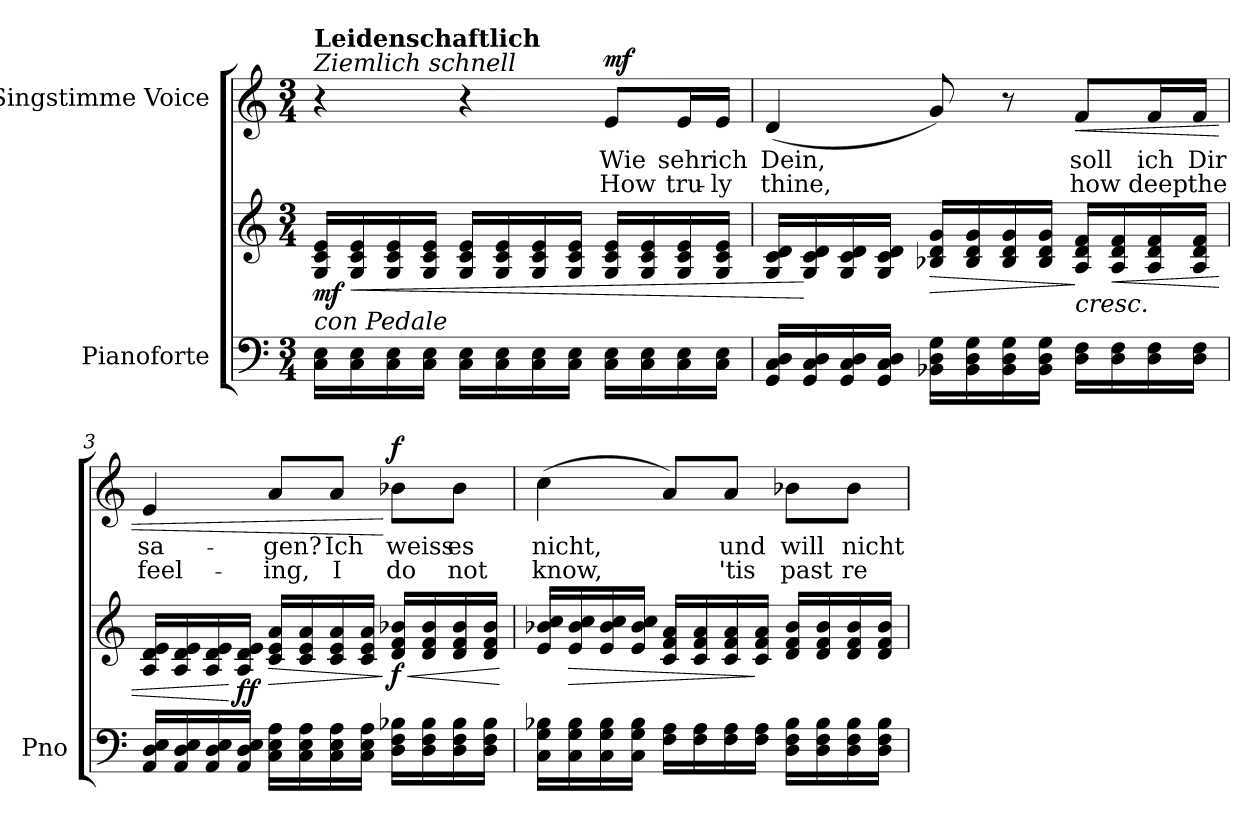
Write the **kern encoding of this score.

**kern	**kern	**dynam	**kern	**text	**text	**dynam
*part2	*part2	*part2	*part1	*part1	*part1	*part1
*staff3	*staff2	*staff2/3	*staff1	*staff1	*staff1	*staff1
*I"Pianoforte	*	*	*I"Singstimme Voice	*	*	*
*I'Pno	*	*	*	*	*	*
*clefF4	*clefG2	*	*clefG2	*	*	*
*k[]	*k[]	*	*k[]	*	*	*
*M3/4	*M3/4	*	*M3/4	*	*	*
=1	=1	=1	=1	=1	=1	=1
!	!	!	!LO:TX:a:i:t=Ziemlich schnell	!	!	!
!	!	!	!LO:TX:a:B:t=Leidenschaftlich	!	!	!
!LO:TX:a:i:t=con Pedale	!	!	!	!	!	!
!	!	!LO:DY:b	!	!	!	!
16C\ 16E\LL	16G/ 16c/ 16e/LL	mf	4r	.	.	.
!	!	!LO:HP:b	!	!	!	!
16C\ 16E\	16G/ 16c/ 16e/	<	.	.	.	.
16C\ 16E\	16G/ 16c/ 16e/	.	.	.	.	.
16C\ 16E\JJ	16G/ 16c/ 16e/JJ	.	.	.	.	.
16C\ 16E\LL	16G/ 16c/ 16e/LL	.	4r	.	.	.
16C\ 16E\	16G/ 16c/ 16e/	.	.	.	.	.
16C\ 16E\	16G/ 16c/ 16e/	.	.	.	.	.
16C\ 16E\JJ	16G/ 16c/ 16e/JJ	.	.	.	.	.
!	!	!	!	!LO:LY:b	!LO:LY:b	!LO:DY:a
16C\ 16E\LL	16G/ 16c/ 16e/LL	.	8e/L	Wie	How	mf
16C\ 16E\	16G/ 16c/ 16e/	.	.	.	.	.
!	!	!	!	!LO:LY:b	!LO:LY:b	!
16C\ 16E\	16G/ 16c/ 16e/	.	16e/L	sehr	tru-	.
!	!	!	!	!LO:LY:b	!LO:LY:b	!
16C\ 16E\JJ	16G/ 16c/ 16e/JJ	.	16e/JJ	ich	-ly	.
=2	=2	=2	=2	=2	=2	=2
!	!	!	!	!LO:LY:b	!LO:LY:b	!
16GG/ 16C/ 16D/LL	16G/ 16c/ 16d/LL	.	(4d/	Dein,	thine,	.
16GG/ 16C/ 16D/	16G/ 16c/ 16d/	[	.	.	.	.
16GG/ 16C/ 16D/	16G/ 16c/ 16d/	.	.	.	.	.
16GG/ 16C/ 16D/JJ	16G/ 16c/ 16d/JJ	.	.	.	.	.
!	!	!LO:HP:b	!	!	!	!
16BB-X\ 16D\ 16G\LL	16B-X/ 16d/ 16g/LL	>	8g/)	.	.	.
16BB-\ 16D\ 16G\	16B-/ 16d/ 16g/	.	.	.	.	.
16BB-\ 16D\ 16G\	16B-/ 16d/ 16g/	.	8r	.	.	.
16BB-\ 16D\ 16G\JJ	16B-/ 16d/ 16g/JJ	.	.	.	.	.
!	!	!LO:HP:n=1:b	!	!LO:LY:b	!LO:LY:b	!LO:HP:b
16D\ 16F\LL	16A/ 16d/ 16f/LL	] <	8f/L	soll	how	<
!	!	!LO:HP:b	!	!	!	!
16D\ 16F\	16A/ 16d/ 16f/	<	.	.	.	.
!	!	!	!	!LO:LY:b	!LO:LY:b	!
16D\ 16F\	16A/ 16d/ 16f/	.	16f/L	ich	deep	.
!	!	!	!	!LO:LY:b	!LO:LY:b	!
16D\ 16F\JJ	16A/ 16d/ 16f/JJ	.	16f/JJ	Dir	the	.
!!LO:LB:g=z
=3	=3	=3	=3	=3	=3	=3
!	!	!	!	!LO:LY:b	!LO:LY:b	!
16AA/ 16D/ 16E/LL	16A/ 16d/ 16e/LL	.	4e/	sa-	feel-	.
16AA/ 16D/ 16E/	16A/ 16d/ 16e/	.	.	.	.	.
16AA/ 16D/ 16E/	16A/ 16d/ 16e/	.	.	.	.	.
!	!	!LO:DY:n=1:b	!	!	!	!
16AA/ 16D/ 16E/JJ	16A/ 16d/ 16e/JJ	[ ff	.	.	.	.
!	!	!LO:HP:n=1:b	!	!LO:LY:b	!LO:LY:b	!
16C\ 16E\ 16A\LL	16c/ 16e/ 16a/LL	[ >	8a/L	-gen?	-ing,	.
16C\ 16E\ 16A\	16c/ 16e/ 16a/	.	.	.	.	.
!	!	!	!	!LO:LY:b	!LO:LY:b	!
16C\ 16E\ 16A\	16c/ 16e/ 16a/	.	8a/J	Ich	I	.
16C\ 16E\ 16A\JJ	16c/ 16e/ 16a/JJ	.	.	.	.	.
!	!	!LO:HP:n=1:b	!	!LO:LY:b	!LO:LY:b	!
!	!	!LO:DY:n=2:b	!	!	!	!LO:DY:n=1:a
16D\ 16F\ 16B-X\LL	16d/ 16f/ 16b-X/LL	] < f	8b-X\L	weiss	do	[ f
16D\ 16F\ 16B-\	16d/ 16f/ 16b-/	.	.	.	.	.
!	!	!	!	!LO:LY:b	!LO:LY:b	!
16D\ 16F\ 16B-\	16d/ 16f/ 16b-/	.	8b-\J	es	not	.
16D\ 16F\ 16B-\JJ	16d/ 16f/ 16b-/JJ	.	.	.	.	.
.	.	[	.	.	.	.
=4	=4	=4	=4	=4	=4	=4
!	!	!	!	!LO:LY:b	!LO:LY:b	!
16C\ 16G\ 16B-X\LL	16e/ 16b-X/ 16cc/LL	.	(4cc\	nicht,	know,	.
!	!	!LO:HP:b	!	!	!	!
16C\ 16G\ 16B-\	16e/ 16b-/ 16cc/	>	.	.	.	.
16C\ 16G\ 16B-\	16e/ 16b-/ 16cc/	.	.	.	.	.
16C\ 16G\ 16B-\JJ	16e/ 16b-/ 16cc/JJ	.	.	.	.	.
16F\ 16A\LL	16c/ 16f/ 16a/LL	.	8a/L)	.	.	.
16F\ 16A\	16c/ 16f/ 16a/	.	.	.	.	.
!	!	!	!	!LO:LY:b	!LO:LY:b	!
16F\ 16A\	16c/ 16f/ 16a/	.	8a/J	und	'tis	.
16F\ 16A\JJ	16c/ 16f/ 16a/JJ	]	.	.	.	.
!	!	!	!	!LO:LY:b	!LO:LY:b	!
16D\ 16F\ 16B-\LL	16d/ 16f/ 16b-/LL	.	8b-X\L	will	past	.
16D\ 16F\ 16B-\	16d/ 16f/ 16b-/	.	.	.	.	.
!	!	!	!	!LO:LY:b	!LO:LY:b	!
16D\ 16F\ 16B-\	16d/ 16f/ 16b-/	.	8b-\J	nicht	re-	.
16D\ 16F\ 16B-\JJ	16d/ 16f/ 16b-/JJ	.	.	.	.	.
=	=	=	=	=	=	=
*-	*-	*-	*-	*-	*-	*-
